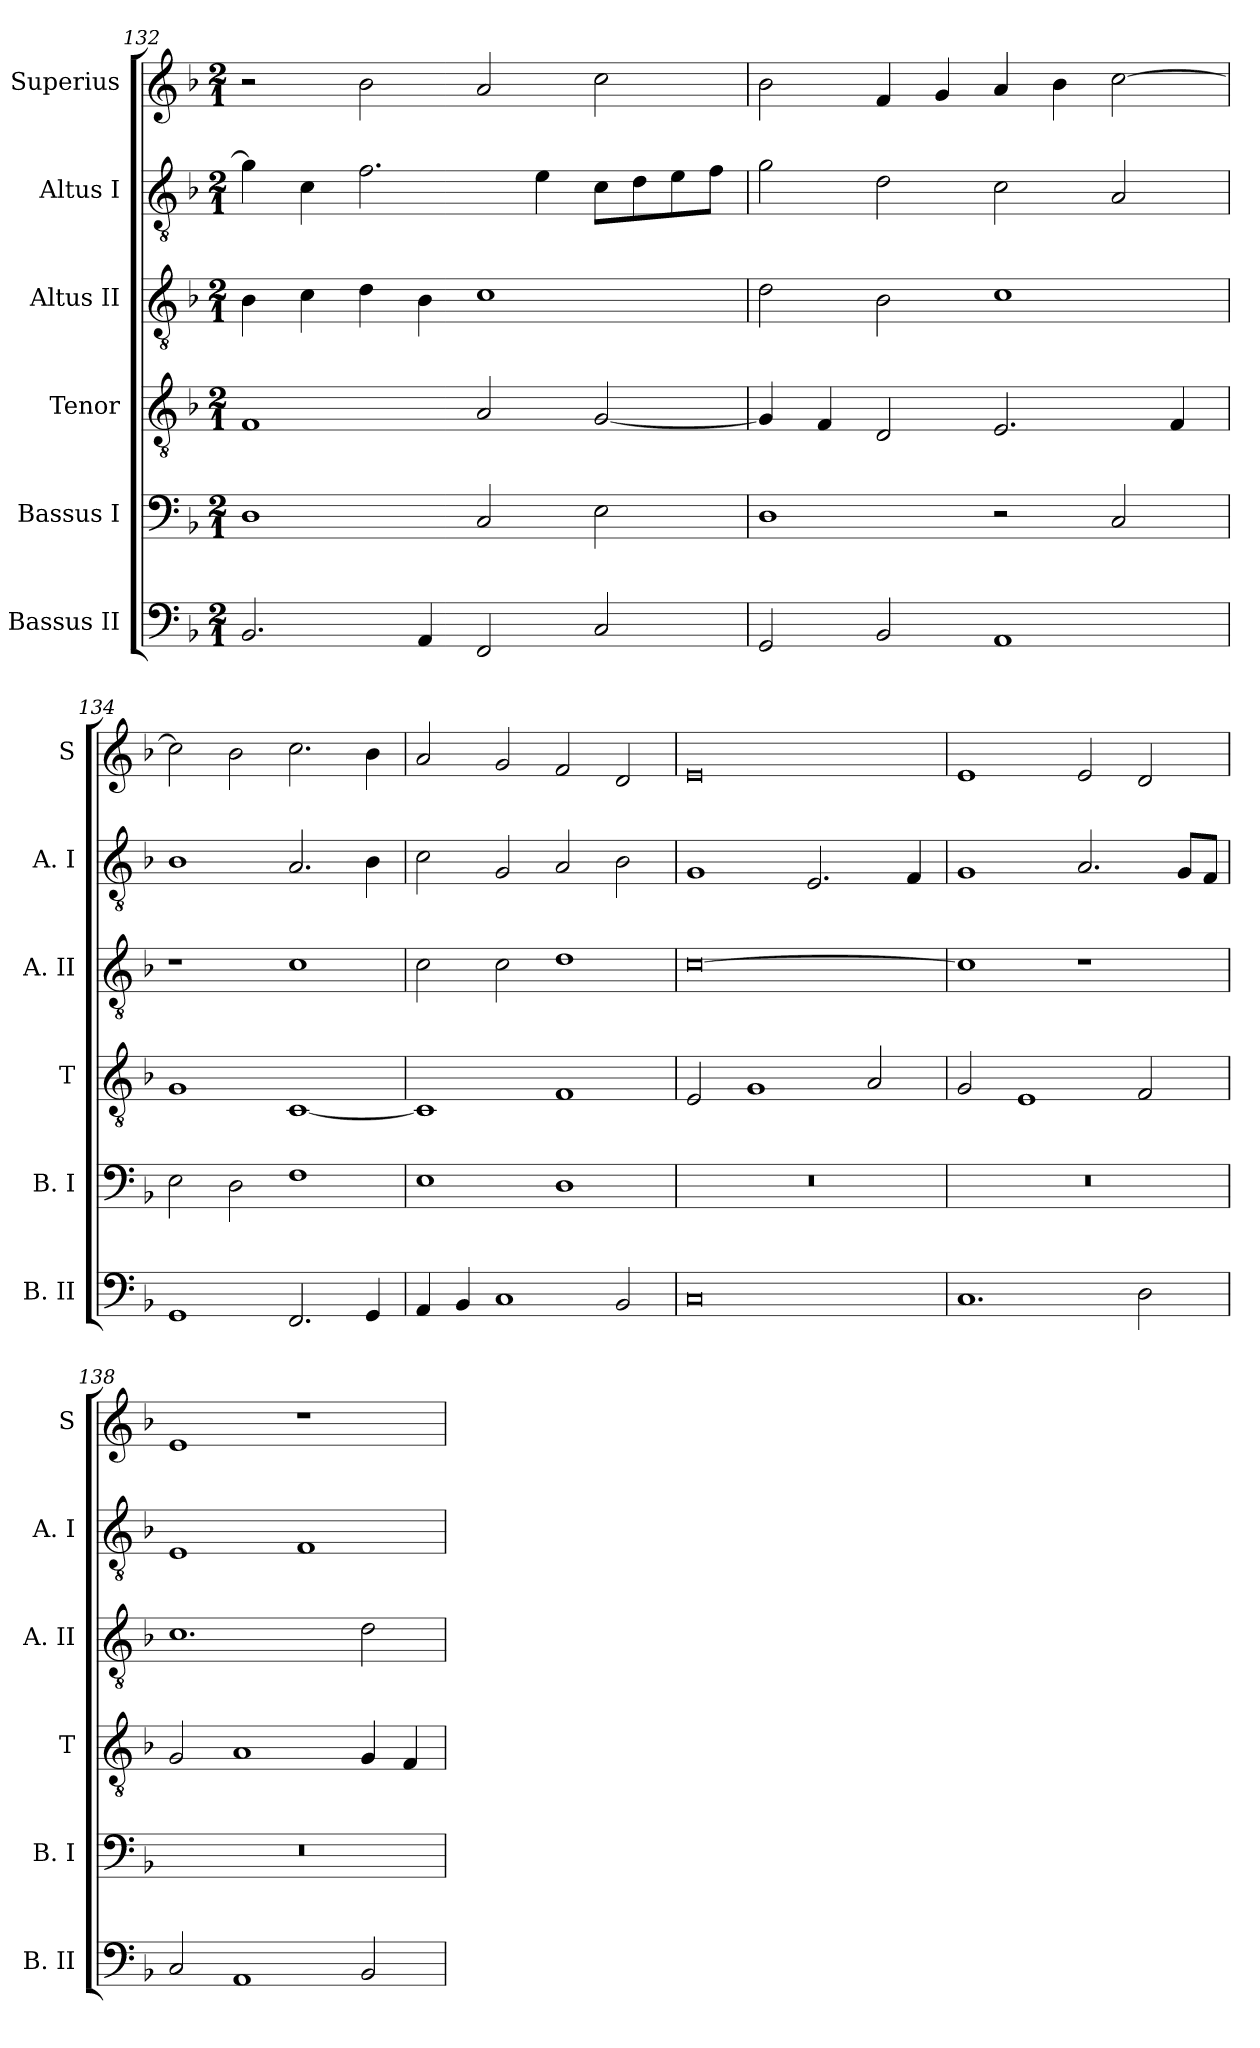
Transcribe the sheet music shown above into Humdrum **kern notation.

**kern	**kern	**kern	**kern	**kern	**kern
*part6	*part5	*part4	*part3	*part2	*part1
*staff6	*staff5	*staff4	*staff3	*staff2	*staff1
*I"Bassus II	*I"Bassus I	*I"Tenor	*I"Altus II	*I"Altus I	*I"Superius
*I'B. II	*I'B. I	*I'T	*I'A. II	*I'A. I	*I'S
*clefF4	*clefF4	*clefGv2	*clefGv2	*clefGv2	*clefG2
*k[b-]	*k[b-]	*k[b-]	*k[b-]	*k[b-]	*k[b-]
*d:	*d:	*d:	*d:	*d:	*d:
*M2/1	*M2/1	*M2/1	*M2/1	*M2/1	*M2/1
=132	=132	=132	=132	=132	=132
2.BB-	1D	1F	4B-	4g]	2r
.	.	.	4c	4c	.
.	.	.	4d	2.f	2b-
4AA	.	.	4B-	.	.
2FF	2C	2A	1c	.	2a
.	.	.	.	4e	.
2C	2E	[2G	.	8cL	2cc
.	.	.	.	8d	.
.	.	.	.	8e	.
.	.	.	.	8fJ	.
=133	=133	=133	=133	=133	=133
2GG	1D	4G]	2d	2g	2b-
.	.	4F	.	.	.
2BB-	.	2D	2B-	2d	4f
.	.	.	.	.	4g
1AA	2r	2.E	1c	2c	4a
.	.	.	.	.	4b-
.	2C	.	.	2A	[2cc
.	.	4F	.	.	.
=134	=134	=134	=134	=134	=134
1GG	2E	1G	1r	1B-	2cc]
.	2D	.	.	.	2b-
2.FF	1F	[1C	1c	2.A	2.cc
4GG	.	.	.	4B-	4b-
=135	=135	=135	=135	=135	=135
4AA	1E	1C]	2c	2c	2a
4BB-	.	.	.	.	.
1C	.	.	2c	2G	2g
.	1D	1F	1d	2A	2f
2BB-	.	.	.	2B-	2d
=136	=136	=136	=136	=136	=136
0C	0r	2E	[0c	1G	0e
.	.	1G	.	.	.
.	.	.	.	2.E	.
.	.	2A	.	.	.
.	.	.	.	4F	.
=137	=137	=137	=137	=137	=137
1.C	0r	2G	1c]	1G	1e
.	.	1E	.	.	.
.	.	.	1r	2.A	2e
2D	.	2F	.	.	2d
.	.	.	.	8GL	.
.	.	.	.	8FJ	.
=138	=138	=138	=138	=138	=138
2C	0r	2G	1.c	1E	1e
1AA	.	1A	.	.	.
.	.	.	.	1F	1r
2BB-	.	4G	2d	.	.
.	.	4F	.	.	.
=	=	=	=	=	=
*-	*-	*-	*-	*-	*-
